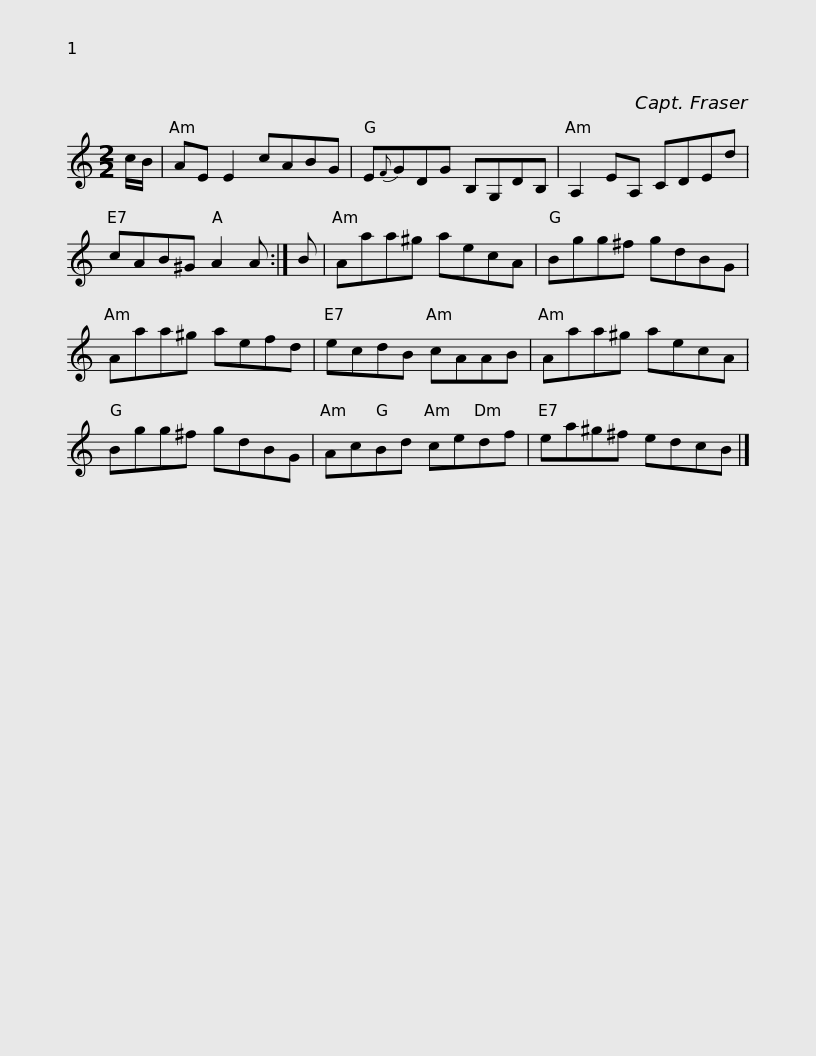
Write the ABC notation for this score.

X:1
L:1/8
M:2/2
I:linebreak $
K:C
V:1 treble
V:1
 c/B/ | AE E2 cABG | E{F}GDG B,G,DB, | A,2 EA, CDEd | cAB^G A2 A :| %5
 B |$ Aaa^g aecA | Bgg^f gdBG | Aaa^g aefd | ecdB cAAB | %10
 Aaa^g aecA |$ Bgg^f gdBG | AcBd cedf | ea^g^f edcB |] %14
